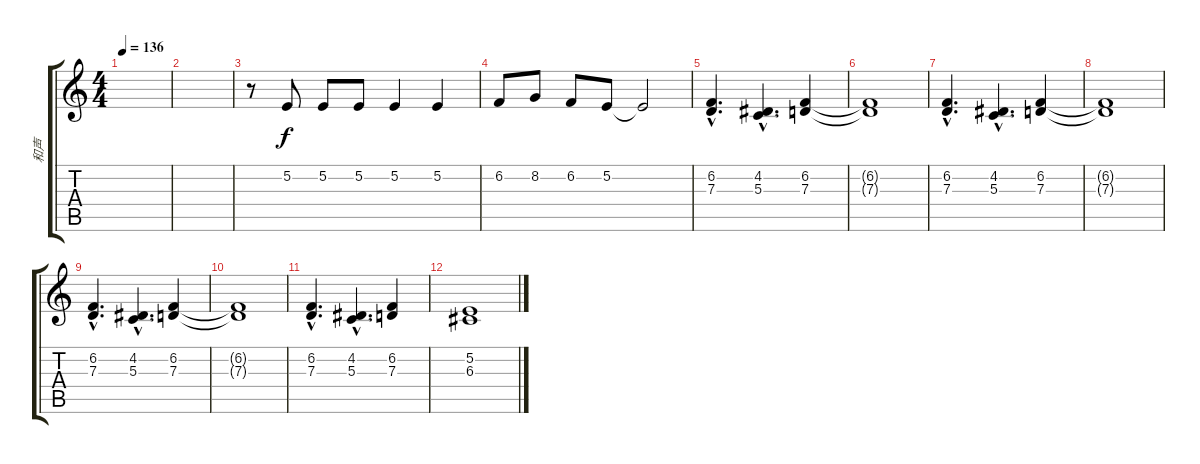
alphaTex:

\track ("和声" "和声") {instrument lead6voice}
\staff {score tabs}
\tuning (E4 B3 G3 D3 A2 E2) {hide}
\ts (4 4)
\tempo 136
\clef g2
\ks c
|
|
r.8 5.2.8 5.2.8 5.2.8 5.2.4 5.2.4 |
6.2.8 8.2.8 6.2.8 5.2.8 5.2{t}.2 |
(6.2{hac} 7.3{hac}).4{d} (4.2{hac} 5.3{hac}).4{d} (6.2 7.3).4 |
(6.2{t} 7.3{t}).1 |
(6.2{hac} 7.3{hac}).4{d} (4.2{hac} 5.3{hac}).4{d} (6.2 7.3).4 |
(6.2{t} 7.3{t}).1 |
(6.2{hac} 7.3{hac}).4{d} (4.2{hac} 5.3{hac}).4{d} (6.2 7.3).4 |
(6.2{t} 7.3{t}).1 |
(6.2{hac} 7.3{hac}).4{d} (4.2{hac} 5.3{hac}).4{d} (6.2 7.3).4 |
(5.2 6.3).1
